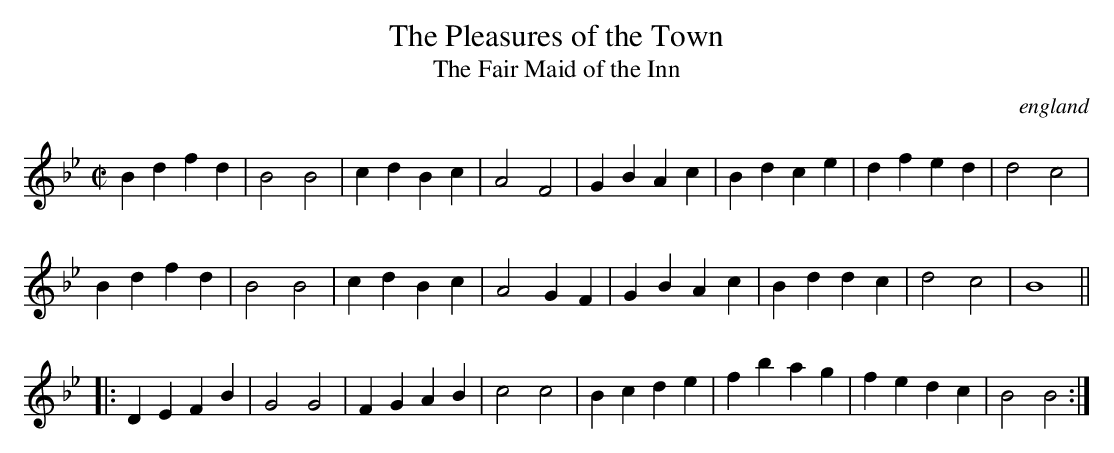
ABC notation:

X:1
T: The Pleasures of the Town
T: The Fair Maid of the Inn
O:england
M: C|
L: 1/4
K: Bb
Bdfd | B2 B2 | cdBc | A2 F2 | GBAc | Bdce | dfed | d2 c2 |
Bdfd | B2 B2 | cdBc | A2 GF | GBAc | Bddc | d2 c2 | B4 ||
|: DEFB | G2 G2 | FGAB | c2 c2 | Bcde | fbag | fedc | B2 B2 :|
